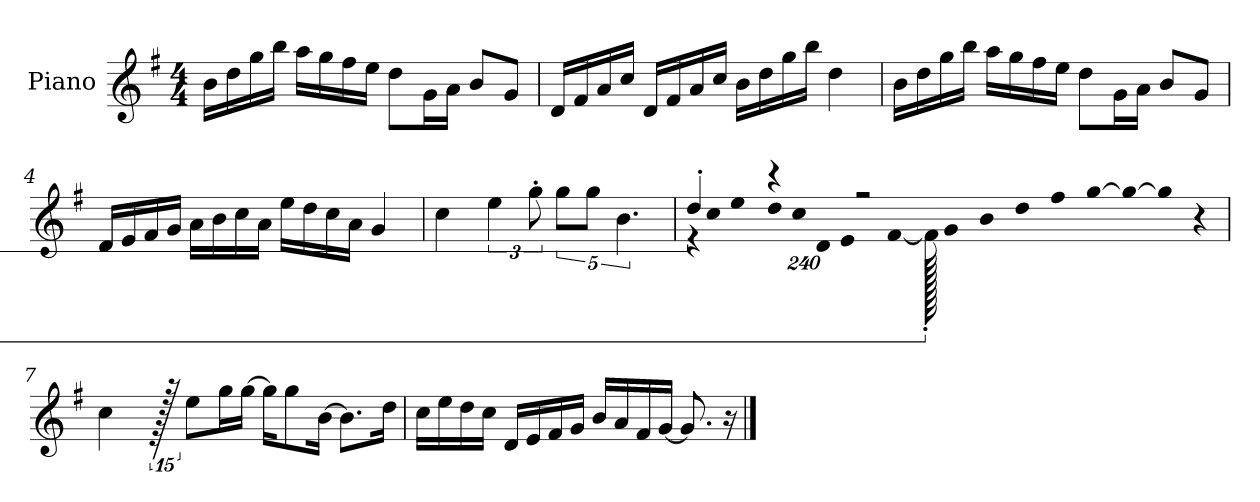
**kern
*part1
*staff1
*I"Piano
*I'P-no
*clefG2
*k[f#]
*M4/4
*MM90
=1
16b\LL
16dd\
16gg\
16bb\JJ
16aa\LL
16gg\
16ff#\
16ee\JJ
8dd\L
16g\L
16a\JJ
8b/L
8g/J
=2
16d/LL
16f#/
16a/
16cc/JJ
16d/LL
16f#/
16a/
16cc/JJ
16b\LL
16dd\
16gg\
16bb\JJ
4dd\
=3
16b\LL
16dd\
16gg\
16bb\JJ
16aa\LL
16gg\
16ff#\
16ee\JJ
8dd\L
16g\L
16a\JJ
8b/L
8g/J
!!LO:LB:g=z
=4
16d/LL
16e/
16f#/
16g/JJ
16a\LL
16b\
16cc\
16a\JJ
16ee\LL
16dd\
16cc\
16a\JJ
4g/
=5
4cc\
6ee\
12gg'\
10gg\L
10gg\J
5.b\
=6
*^
!	!LO:N:vis=32
4dd'/	640%23r
!	!LO:N:vis=16
.	1920%137cc\LL
!	!LO:N:vis=32
.	640%23ee\K
!	!LO:N:vis=16
.	1920%137dd\
!	!LO:N:vis=16
.	1920%137cc\
4r	.
!	!LO:N:vis=16
.	1920%137d\
!	!LO:N:vis=32
.	640%23e\K
.	[384%41f#\J
2r	1920f#'\]
!	!LO:N:vis=32
.	640%23g\KLL
!	!LO:N:vis=16
.	1920%137b\
!	!LO:N:vis=32
.	640%23dd\K
!	!LO:N:vis=16
.	1920%137ff#\
!	!LO:N:vis=16
.	[1920%137gg\J
!	!LO:N:vis=8
.	960%137gg\_
!	!LO:N:vis=32
.	640%23gg\Jkk]
.	1920%67r
*v	*v
!!LO:LB:g=z
=7
4cc\
960r
8ee\L
16gg\L
[16gg\JJ
16gg\KL]
8gg\
[16b\Jk
8.b\L]
16dd\Jk
=8
16cc\LL
16ee\
16dd\
16cc\JJ
16d/LL
16e/
16f#/
16g/JJ
16b/LL
16a/
16f#/
[16g/JJ
8.g/]
16r
==
*-
